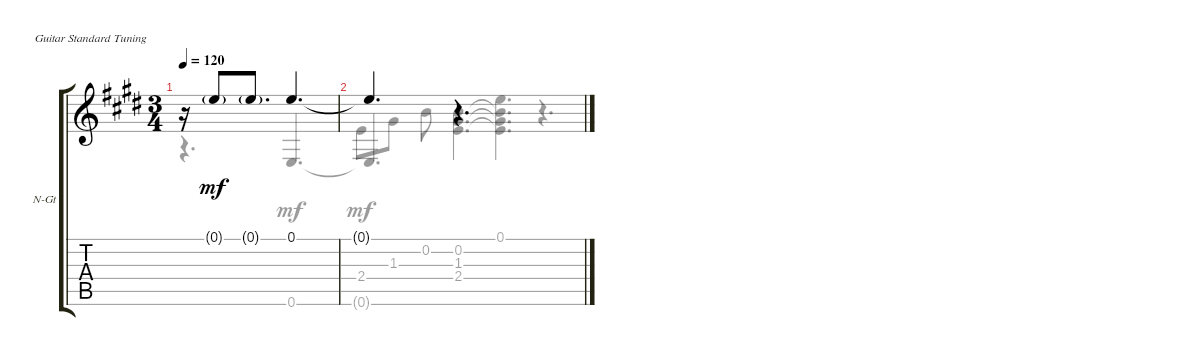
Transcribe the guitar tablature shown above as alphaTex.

\defaultSystemsLayout 4
\bracketExtendMode groupsimilarinstruments
\firstSystemTrackNameOrientation horizontal
\otherSystemsTrackNameOrientation horizontal
\track ("Nylon Guitar" "N-Gt") {instrument acousticguitarnylon}
\staff {score tabs}
\tuning (E4 B3 G3 D3 A2 E2)
\voice
\ts (3 4)
\tempo 120
\clef g2
\scale
1.07818
\ks e
r.16{dy mf} 0.1{g}.8 0.1{g}.8{d} 0.1.4{d} |
\scale
0.921816 0.1{t}.4{d} r.4{d}
\voice
\clef g2
\ottava regular
\simile none
\scale
1.07818
\ks e
|
\scale
0.921816
\voice
\clef g2
\ottava regular
\simile none
\scale
1.07818
\ks e
2.4.8{dy mf} 1.3.8 0.2.8 (0.2 1.3 2.4).4{d} |
\scale
0.921816 (2.4{t} 1.3{t} 0.2{t} 0.1).4{d} r.4{d}
\voice
\clef g2
\ottava regular
\simile none
\scale
1.07818
\ks e
r.4{d dy mf} 0.6.4{d beam invert} |
\scale
0.921816 0.6{t}.4{d beam invert}
